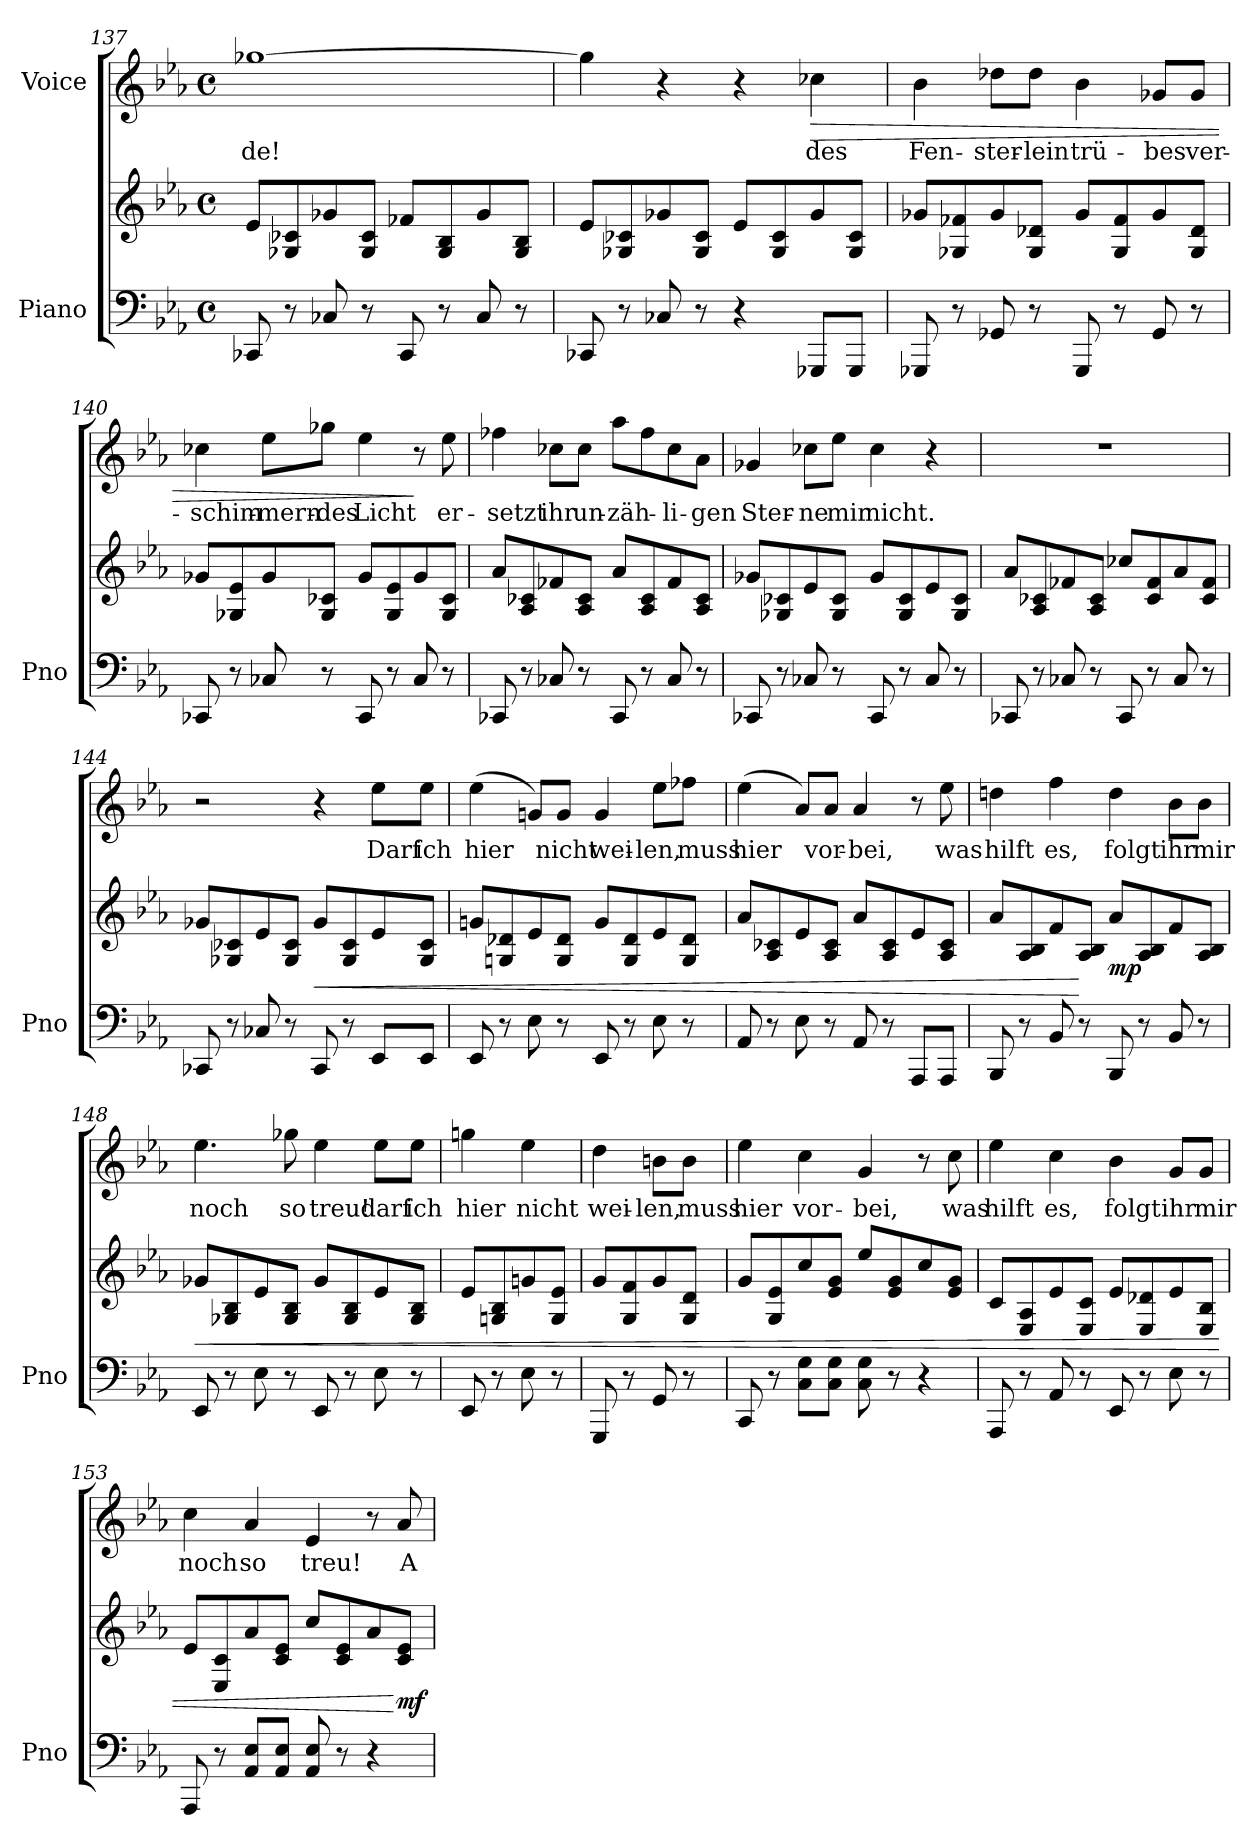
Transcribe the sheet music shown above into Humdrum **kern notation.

**kern	**kern	**dynam	**kern	**text	**dynam
*part2	*part2	*part2	*part1	*part1	*part1
*staff3	*staff2	*staff2/3	*staff1	*staff1	*staff1
*I"Piano	*	*	*I"Voice	*	*
*I'Pno	*	*	*	*	*
*clefF4	*clefG2	*	*clefG2	*	*
*k[b-e-a-]	*k[b-e-a-]	*	*k[b-e-a-]	*	*
*M4/4	*M4/4	*	*M4/4	*	*
*met(c)	*met(c)	*	*met(c)	*	*
=137	=137	=137	=137	=137	=137
!	!	!	!	!LO:LY:b	!
8CC-X/	8e-/L	.	[1gg-X	-de!	.
8r	8G-X/ 8c-X/	.	.	.	.
8C-X/	8g-X/	.	.	.	.
8r	8G-/ 8c-/J	.	.	.	.
8CC-/	8f-X/L	.	.	.	.
8r	8G-/ 8B-/	.	.	.	.
8C-/	8g-/	.	.	.	.
8r	8G-/ 8B-/J	.	.	.	.
=138	=138	=138	=138	=138	=138
8CC-X/	8e-/L	.	4gg-\]	.	.
8r	8G-X/ 8c-X/	.	.	.	.
8C-X/	8g-X/	.	4r	.	.
8r	8G-/ 8c-/J	.	.	.	.
4r	8e-/L	.	4r	.	.
.	8G-/ 8c-/	.	.	.	.
!	!	!	!	!LO:LY:b	!LO:HP:b
8GGG-X/L	8g-/	.	4cc-X\	des	>
8GGG-/J	8G-/ 8c-/J	.	.	.	.
=139	=139	=139	=139	=139	=139
!	!	!	!	!LO:LY:b	!
8GGG-X/	8g-X/L	.	4b-\	Fen-	.
8r	8G-X/ 8f-X/	.	.	.	.
!	!	!	!	!LO:LY:b	!
8GG-X/	8g-/	.	8dd-X\L	-ster-	.
!	!	!	!	!LO:LY:b	!
8r	8G-/ 8d-X/J	.	8dd-\J	-lein	.
!	!	!	!	!LO:LY:b	!
8GGG-/	8g-/L	.	4b-\	trü-	.
8r	8G-/ 8f-/	.	.	.	.
!	!	!	!	!LO:LY:b	!
8GG-/	8g-/	.	8g-X/L	-bes	.
!	!	!	!	!LO:LY:b	!
8r	8G-/ 8d-/J	.	8g-/J	ver-	.
!!LO:LB:g=z
=140	=140	=140	=140	=140	=140
!	!	!	!	!LO:LY:b	!
8CC-X/	8g-X/L	.	4cc-X\	-schim-	.
8r	8G-X/ 8e-/	.	.	.	.
!	!	!	!	!LO:LY:b	!
8C-X/	8g-/	.	8ee-\L	-mern-	.
!	!	!	!	!LO:LY:b	!
8r	8G-/ 8c-X/J	.	8gg-X\J	-des	.
!	!	!	!	!LO:LY:b	!
8CC-/	8g-/L	.	4ee-\	Licht	.
8r	8G-/ 8e-/	.	.	.	.
8C-/	8g-/	.	8r	.	]
!	!	!	!	!LO:LY:b	!
8r	8G-/ 8c-/J	.	8ee-\	er-	.
!!LO:PB:g=z
=141	=141	=141	=141	=141	=141
!	!	!	!	!LO:LY:b	!
8CC-X/	8a-/L	.	4ff-X\	-setzt	.
8r	8A-/ 8c-X/	.	.	.	.
!	!	!	!	!LO:LY:b	!
8C-X/	8f-X/	.	8cc-X\L	ihr	.
!	!	!	!	!LO:LY:b	!
8r	8A-/ 8c-/J	.	8cc-\J	un-	.
!	!	!	!	!LO:LY:b	!
8CC-/	8a-/L	.	8aa-\L	-zäh-	.
8r	8A-/ 8c-/	.	8ff-\	.	.
!	!	!	!	!LO:LY:b	!
8C-/	8f-/	.	8cc-\	-li-	.
!	!	!	!	!LO:LY:b	!
8r	8A-/ 8c-/J	.	8a-\J	-gen	.
=142	=142	=142	=142	=142	=142
!	!	!	!	!LO:LY:b	!
8CC-X/	8g-X/L	.	4g-X/	Ster-	.
8r	8G-X/ 8c-X/	.	.	.	.
!	!	!	!	!LO:LY:b	!
8C-X/	8e-/	.	8cc-X\L	-ne	.
!	!	!	!	!LO:LY:b	!
8r	8G-/ 8c-/J	.	8ee-\J	mir	.
!	!	!	!	!LO:LY:b	!
8CC-/	8g-/L	.	4cc-\	nicht.	.
8r	8G-/ 8c-/	.	.	.	.
8C-/	8e-/	.	4r	.	.
8r	8G-/ 8c-/J	.	.	.	.
=143	=143	=143	=143	=143	=143
8CC-X/	8a-/L	.	1r	.	.
8r	8A-/ 8c-X/	.	.	.	.
8C-X/	8f-X/	.	.	.	.
8r	8A-/ 8c-/J	.	.	.	.
8CC-/	8cc-X/L	.	.	.	.
8r	8c-/ 8f-/	.	.	.	.
8C-/	8a-/	.	.	.	.
8r	8c-/ 8f-/J	.	.	.	.
=144	=144	=144	=144	=144	=144
8CC-X/	8g-X/L	.	2r	.	.
8r	8G-X/ 8c-X/	.	.	.	.
8C-X/	8e-/	.	.	.	.
8r	8G-/ 8c-/J	.	.	.	.
!	!	!LO:HP:b	!	!	!
8CC-/	8g-/L	<	4r	.	.
8r	8G-/ 8c-/	.	.	.	.
!	!	!	!	!LO:LY:b	!
8EE-/L	8e-/	.	8ee-\L	Darf	.
!	!	!	!	!LO:LY:b	!
8EE-/J	8G-/ 8c-/J	.	8ee-\J	ich	.
!!LO:LB:g=z
=145	=145	=145	=145	=145	=145
!	!	!	!	!LO:LY:b	!
8EE-/	8gn/L	.	(>4ee-\	hier	.
8r	8Gn/ 8d-X/	.	.	.	.
8E-\	8e-/	.	8gn/L)	.	.
!	!	!	!	!LO:LY:b	!
8r	8G/ 8d-/J	.	8g/J	nicht	.
!	!	!	!	!LO:LY:b	!
8EE-/	8g/L	.	4g/	wei-	.
8r	8G/ 8d-/	.	.	.	.
!	!	!	!	!LO:LY:b	!
8E-\	8e-/	.	8ee-\L	-len,	.
!	!	!	!	!LO:LY:b	!
8r	8G/ 8d-/J	.	8ff-X\J	muss	.
=146	=146	=146	=146	=146	=146
!	!	!	!	!LO:LY:b	!
8AA-/	8a-/L	.	(>4ee-\	hier	.
8r	8A-/ 8c-X/	.	.	.	.
8E-\	8e-/	.	8a-/L)	.	.
!	!	!	!	!LO:LY:b	!
8r	8A-/ 8c-/J	.	8a-/J	vor-	.
!	!	!	!	!LO:LY:b	!
8AA-/	8a-/L	.	4a-/	-bei,	.
8r	8A-/ 8c-/	.	.	.	.
8AAA-/L	8e-/	.	8r	.	.
!	!	!	!	!LO:LY:b	!
8AAA-/J	8A-/ 8c-/J	.	8ee-\	was	.
=147	=147	=147	=147	=147	=147
!	!	!	!	!LO:LY:b	!
8BBB-/	8a-/L	.	4ddn\	hilft	.
8r	8A-/ 8B-/	.	.	.	.
!	!	!	!	!LO:LY:b	!
8BB-/	8f/	.	4ff\	es,	.
8r	8A-/ 8B-/J	[	.	.	.
!	!	!LO:DY:b	!	!LO:LY:b	!
8BBB-/	8a-/L	mp	4dd\	folgt	.
8r	8A-/ 8B-/	.	.	.	.
!	!	!	!	!LO:LY:b	!
8BB-/	8f/	.	8b-\L	ihr	.
!	!	!	!	!LO:LY:b	!
8r	8A-/ 8B-/J	.	8b-\J	mir	.
=148	=148	=148	=148	=148	=148
!	!	!LO:HP:b	!	!LO:LY:b	!
8EE-/	8g-X/L	<	4.ee-\	noch	.
8r	8G-X/ 8B-/	.	.	.	.
8E-\	8e-/	.	.	.	.
!	!	!	!	!LO:LY:b	!
8r	8G-/ 8B-/J	.	8gg-X\	so	.
!	!	!	!	!LO:LY:b	!
8EE-/	8g-/L	.	4ee-\	treu!	.
8r	8G-/ 8B-/	.	.	.	.
!	!	!	!	!LO:LY:b	!
8E-\	8e-/	.	8ee-\L	darf	.
!	!	!	!	!LO:LY:b	!
8r	8G-/ 8B-/J	.	8ee-\J	ich	.
=149	=149	=149	=149	=149	=149
!	!	!	!	!LO:LY:b	!
8EE-/	8e-/L	.	4ggn\	hier	.
8r	8Gn/ 8B-/	.	.	.	.
!	!	!	!	!LO:LY:b	!
8E-\	8gn/	.	4ee-\	nicht	.
8r	8G/ 8e-/J	.	.	.	.
!!LO:LB:g=z
=150	=150	=150	=150	=150	=150
!	!	!	!	!LO:LY:b	!
8GGG/	8g/L	.	4dd\	wei-	.
8r	8G/ 8f/	.	.	.	.
!	!	!	!	!LO:LY:b	!
8GG/	8g/	.	8bn\L	-len,	.
!	!	!	!	!LO:LY:b	!
8r	8G/ 8d/J	.	8b\J	muss	.
=151	=151	=151	=151	=151	=151
!	!	!	!	!LO:LY:b	!
8CC/	8g/L	.	4ee-\	hier	.
8r	8G/ 8e-/	.	.	.	.
!	!	!	!	!LO:LY:b	!
8C\ 8G\L	8cc/	.	4cc\	vor-	.
8C\ 8G\J	8e-/ 8g/J	.	.	.	.
!	!	!	!	!LO:LY:b	!
8C\ 8G\	8ee-/L	.	4g/	-bei,	.
8r	8e-/ 8g/	.	.	.	.
4r	8cc/	.	8r	.	.
!	!	!	!	!LO:LY:b	!
.	8e-/ 8g/J	.	8cc\	was	.
=152	=152	=152	=152	=152	=152
!	!	!	!	!LO:LY:b	!
8AAA-/	8c/L	.	4ee-\	hilft	.
8r	8E-/ 8A-/	.	.	.	.
!	!	!	!	!LO:LY:b	!
8AA-/	8e-/	.	4cc\	es,	.
8r	8E-/ 8c/J	.	.	.	.
!	!	!	!	!LO:LY:b	!
8EE-/	8e-/L	.	4b-\	folgt	.
8r	8E-/ 8d-X/	.	.	.	.
!	!	!	!	!LO:LY:b	!
8E-\	8e-/	.	8g/L	ihr	.
!	!	!	!	!LO:LY:b	!
8r	8E-/ 8B-/J	.	8g/J	mir	.
=153	=153	=153	=153	=153	=153
!	!	!	!	!LO:LY:b	!
8AAA-/	8e-/L	.	4cc\	noch	.
8r	8E-/ 8c/	.	.	.	.
!	!	!	!	!LO:LY:b	!
8AA-/ 8E-/L	8a-/	.	4a-/	so	.
8AA-/ 8E-/J	8c/ 8e-/J	.	.	.	.
!	!	!	!	!LO:LY:b	!
8AA-/ 8E-/	8cc/L	.	4e-/	treu!	.
8r	8c/ 8e-/	.	.	.	.
4r	8a-/	.	8r	.	.
!	!	!LO:DY:n=1:b	!	!LO:LY:b	!
.	8c/ 8e-/J	[ mf	8a-/	A-	.
=	=	=	=	=	=
*-	*-	*-	*-	*-	*-
